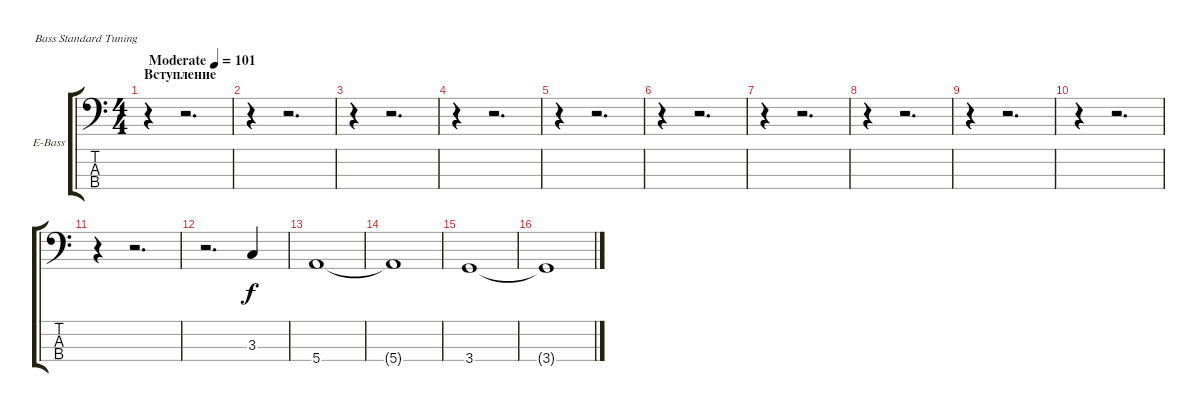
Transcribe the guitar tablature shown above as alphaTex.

\bracketExtendMode groupsimilarinstruments
\firstSystemTrackNameOrientation horizontal
\otherSystemsTrackNameOrientation horizontal
\track ("И.Тихомиров (бас)" "E-Bass") {instrument electricbassfinger}
\staff {score tabs}
\tuning (G2 D2 A1 E1)
\ts (4 4)
\beaming (8 2 2 2 2)
\section ("" "Вступление")
\tempo (101 "Moderate")
\clef f4
\ks c
r.4{dy f instrument electricbassfinger} r.2{d} |
r.4 r.2{d} |
r.4 r.2{d} |
r.4 r.2{d} |
r.4 r.2{d} |
r.4 r.2{d} |
r.4 r.2{d} |
r.4 r.2{d} |
r.4 r.2{d} |
r.4 r.2{d} |
r.4 r.2{d} |
r.2{d} 3.3.4 |
5.4.1 |
5.4{t}.1 |
3.4.1 |
3.4{t}.1
